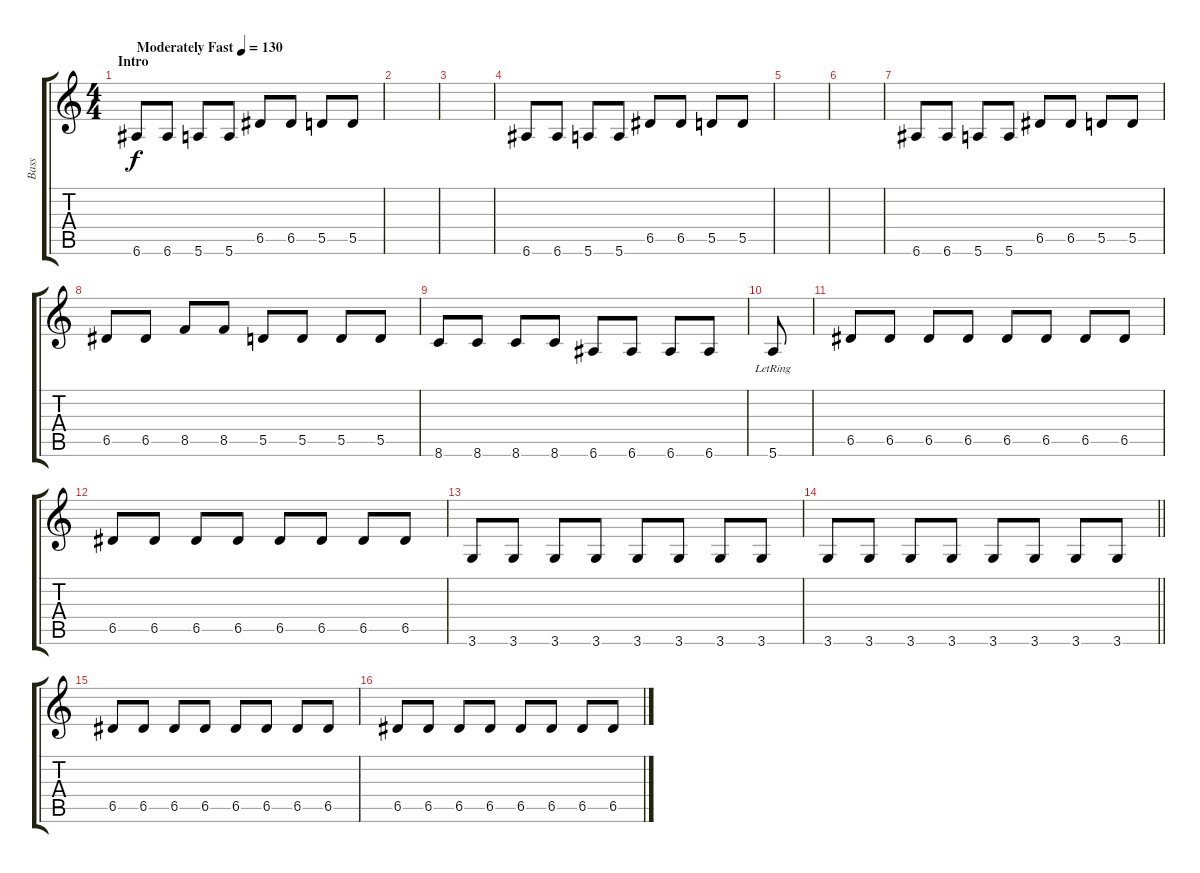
\track ("Bass" "Bass") {instrument electricbassfinger}
\staff {score tabs}
\tuning (E4 B3 G3 D3 A2 E2) {hide}
\ts (4 4)
\section ("" "Intro")
\tempo (130 "Moderately Fast")
\clef g2
\ks c
6.6.8{dy f instrument electricbassfinger} 6.6.8 5.6.8 5.6.8 6.5.8 6.5.8 5.5.8 5.5.8 |
|
|
6.6.8 6.6.8 5.6.8 5.6.8 6.5.8 6.5.8 5.5.8 5.5.8 |
|
|
6.6.8 6.6.8 5.6.8 5.6.8 6.5.8 6.5.8 5.5.8 5.5.8 |
6.5.8 6.5.8 8.5.8 8.5.8 5.5.8 5.5.8 5.5.8 5.5.8 |
8.6.8 8.6.8 8.6.8 8.6.8 6.6.8 6.6.8 6.6.8 6.6.8 |
5.6{lr}.8 |
6.5.8 6.5.8 6.5.8 6.5.8 6.5.8 6.5.8 6.5.8 6.5.8 |
6.5.8 6.5.8 6.5.8 6.5.8 6.5.8 6.5.8 6.5.8 6.5.8 |
3.6.8 3.6.8 3.6.8 3.6.8 3.6.8 3.6.8 3.6.8 3.6.8 |
\barLineRight lightlight
3.6.8 3.6.8 3.6.8 3.6.8 3.6.8 3.6.8 3.6.8 3.6.8 |
6.5.8 6.5.8 6.5.8 6.5.8 6.5.8 6.5.8 6.5.8 6.5.8 |
6.5.8 6.5.8 6.5.8 6.5.8 6.5.8 6.5.8 6.5.8 6.5.8
